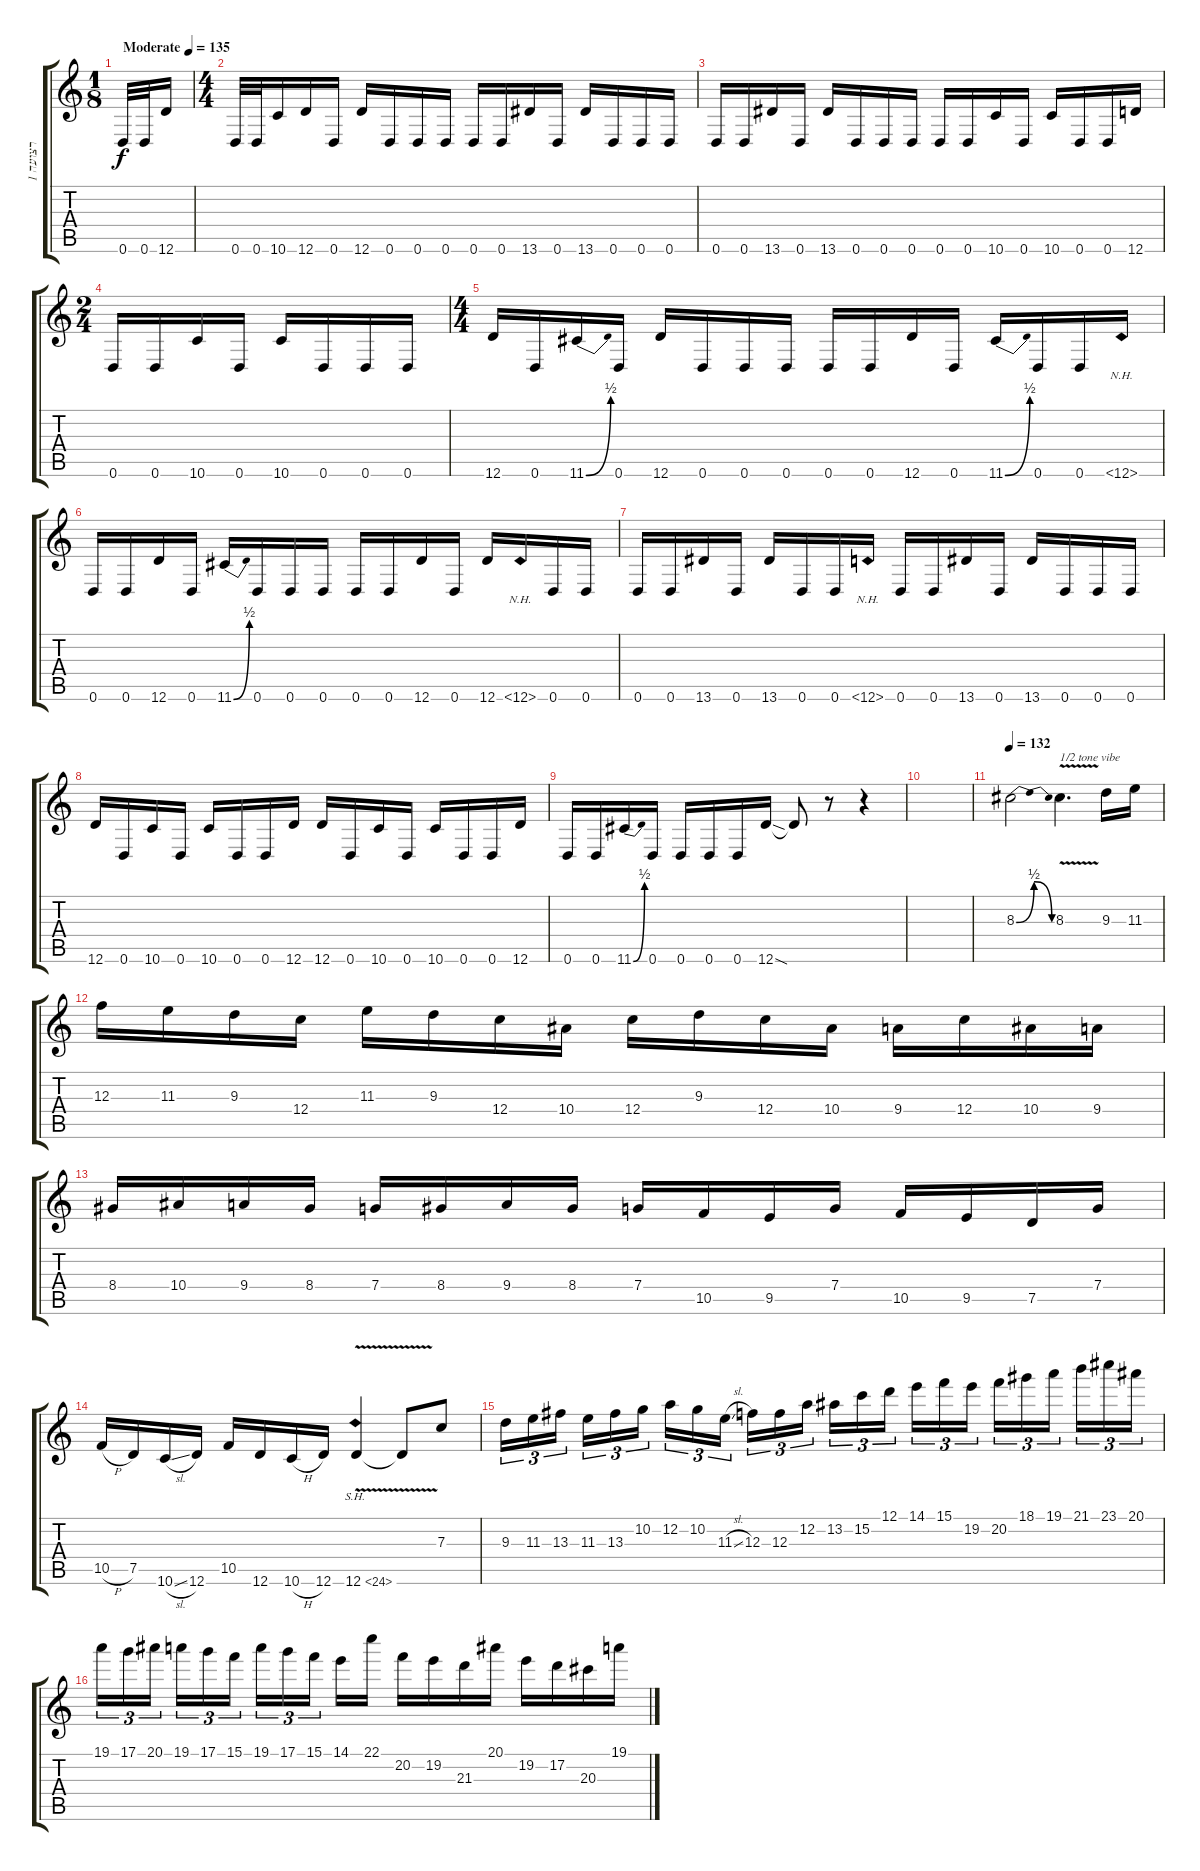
\track ("רצועה 1" "רצועה 1") {instrument distortionguitar}
\staff {score tabs}
\tuning (D4 A3 F3 C3 G2 D2) {hide}
\ts (1 8)
\tempo (135 "Moderate")
\clef g2
\ks c
0.6.32{dy f instrument distortionguitar} 0.6.32 12.6.16 |
\ts (4 4)
0.6.32 0.6.32 10.6.16 12.6.16 0.6.16 12.6.16 0.6.16 0.6.16 0.6.16 0.6.16 0.6.16 13.6.16 0.6.16 13.6.16 0.6.16 0.6.16 0.6.16 |
0.6.16 0.6.16 13.6.16 0.6.16 13.6.16 0.6.16 0.6.16 0.6.16 0.6.16 0.6.16 10.6.16 0.6.16 10.6.16 0.6.16 0.6.16 12.6.16 |
\ts (2 4)
0.6.16 0.6.16 10.6.16 0.6.16 10.6.16 0.6.16 0.6.16 0.6.16 |
\ts (4 4)
12.6.16 0.6.16 11.6{be (bend 0 0 60 2)}.16 0.6.16 12.6.16 0.6.16 0.6.16 0.6.16 0.6.16 0.6.16 12.6.16 0.6.16 11.6{be (bend 0 0 60 2)}.16 0.6.16 0.6.16 12.6{nh}.16 |
0.6.16 0.6.16 12.6.16 0.6.16 11.6{be (bend 0 0 60 2)}.16 0.6.16 0.6.16 0.6.16 0.6.16 0.6.16 12.6.16 0.6.16 12.6.16 12.6{nh}.16 0.6.16 0.6.16 |
0.6.16 0.6.16 13.6.16 0.6.16 13.6.16 0.6.16 0.6.16 12.6{nh}.16 0.6.16 0.6.16 13.6.16 0.6.16 13.6.16 0.6.16 0.6.16 0.6.16 |
12.6.16 0.6.16 10.6.16 0.6.16 10.6.16 0.6.16 0.6.16 12.6.16 12.6.16 0.6.16 10.6.16 0.6.16 10.6.16 0.6.16 0.6.16 12.6.16 |
0.6.16 0.6.16 11.6{be (bend 0 0 60 2)}.16 0.6.16 0.6.16 0.6.16 0.6.16 12.6{sod}.16 12.6{t}.8 r.8 r.4 |
|
\tempo 132
8.3{be (bendrelease 0 0 15 2 45 2 60 0)}.2 8.3{v}.4{d txt "1/2 tone vibe"} 9.3.16 11.3.16 |
12.3.16 11.3.16 9.3.16 12.4.16 11.3.16 9.3.16 12.4.16 10.4.16 12.4.16 9.3.16 12.4.16 10.4.16 9.4.16 12.4.16 10.4.16 9.4.16 |
8.4.16 10.4.16 9.4.16 8.4.16 7.4.16 8.4.16 9.4.16 8.4.16 7.4.16 10.5.16 9.5.16 7.4.16 10.5.16 9.5.16 7.5.16 7.4.16 |
10.5{h}.16 7.5.16 10.6{sl}.16 12.6.16 10.5.16 12.6.16 10.6{h}.16 12.6.16 12.6{sh 12 v}.4 12.6{t}.8 7.3.8 |
9.3.16{tu (3 2)} 11.3.16{tu (3 2)} 13.3.16{tu (3 2) beam splitsecondary} 11.3.16{tu (3 2)} 13.3.16{tu (3 2)} 10.2.16{tu (3 2)} 12.2.16{tu (3 2)} 10.2.16{tu (3 2)} 11.3{sl}.16{tu (3 2) beam splitsecondary} 12.3.16{tu (3 2)} 12.3.16{tu (3 2)} 12.2.16{tu (3 2)} 13.2.16{tu (3 2)} 15.2.16{tu (3 2)} 12.1.16{tu (3 2) beam splitsecondary} 14.1.16{tu (3 2)} 15.1.16{tu (3 2)} 19.2.16{tu (3 2)} 20.2.16{tu (3 2)} 18.1.16{tu (3 2)} 19.1.16{tu (3 2) beam splitsecondary} 21.1.16{tu (3 2)} 23.1.16{tu (3 2)} 20.1.16{tu (3 2)} |
19.1.16{tu (3 2)} 17.1.16{tu (3 2)} 20.1.16{tu (3 2) beam splitsecondary} 19.1.16{tu (3 2)} 17.1.16{tu (3 2)} 15.1.16{tu (3 2)} 19.1.16{tu (3 2)} 17.1.16{tu (3 2)} 15.1.16{tu (3 2) beam splitsecondary} 14.1.16 22.1.16 20.2.16 19.2.16 21.3.16 20.1.16 19.2.16 17.2.16 20.3.16 19.1.16
